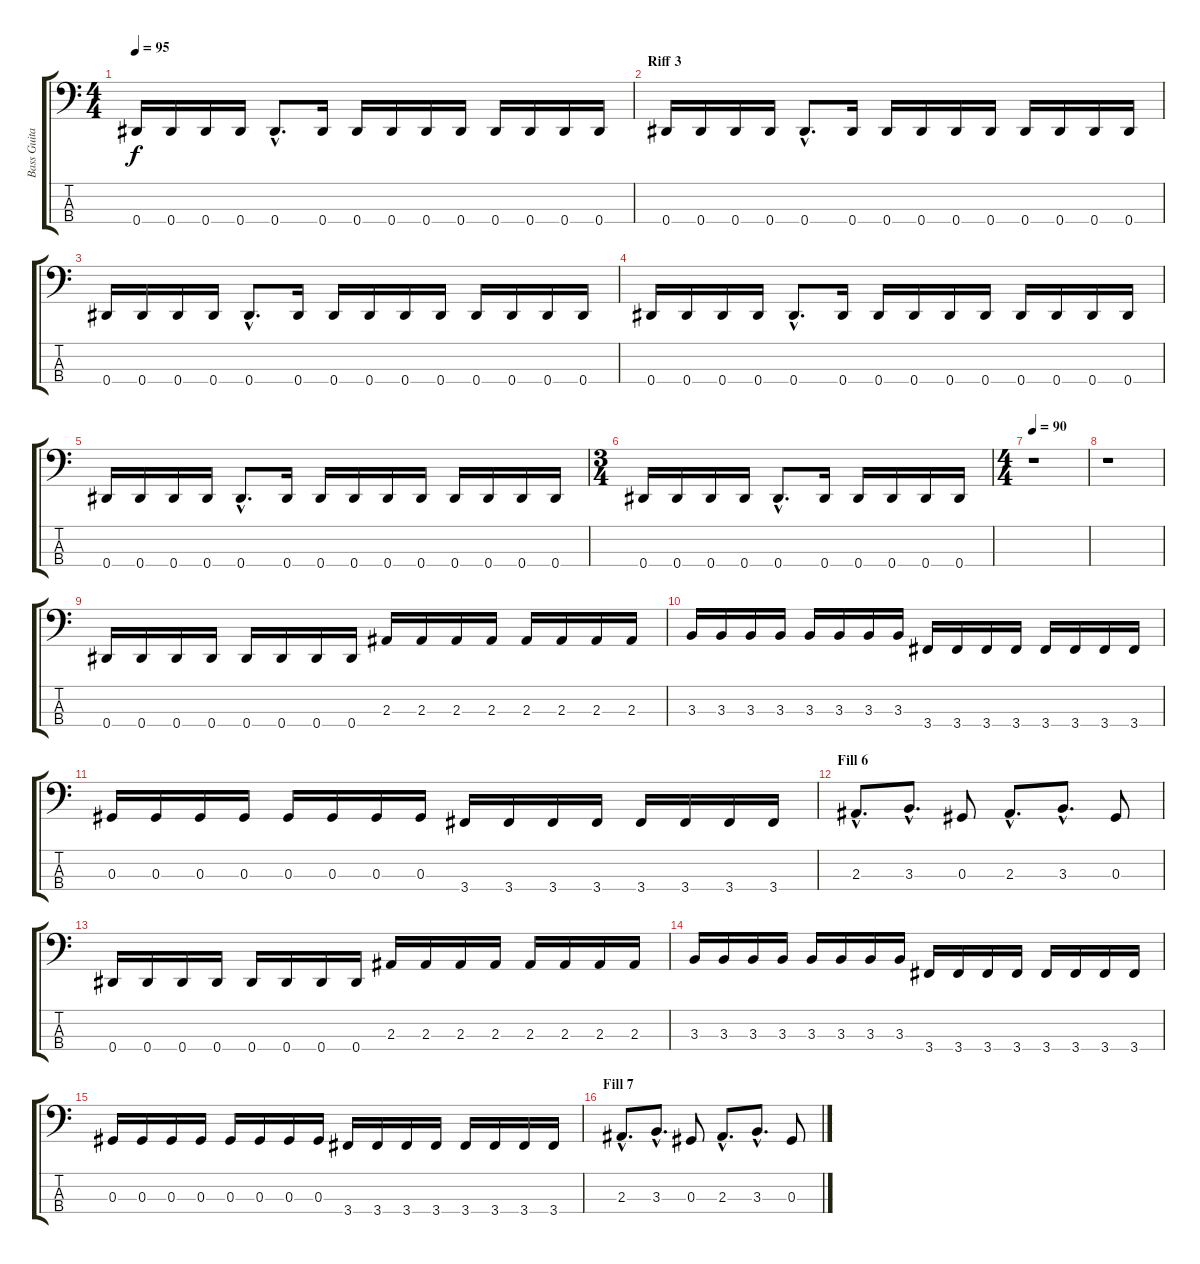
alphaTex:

\track ("Bass Guitar" "Bass Guita") {instrument electricbassfinger}
\staff {score tabs}
\tuning (Gb2 Db2 Ab1 Eb1) {hide}
\ts (4 4)
\tempo 95
\clef f4
\ks c
0.4.16{dy f} 0.4.16 0.4.16 0.4.16 0.4{hac}.8{d} 0.4.16 0.4.16 0.4.16 0.4.16 0.4.16 0.4.16 0.4.16 0.4.16 0.4.16 |
\section ("" "Riff 3")
0.4.16 0.4.16 0.4.16 0.4.16 0.4{hac}.8{d} 0.4.16 0.4.16 0.4.16 0.4.16 0.4.16 0.4.16 0.4.16 0.4.16 0.4.16 |
0.4.16 0.4.16 0.4.16 0.4.16 0.4{hac}.8{d} 0.4.16 0.4.16 0.4.16 0.4.16 0.4.16 0.4.16 0.4.16 0.4.16 0.4.16 |
0.4.16 0.4.16 0.4.16 0.4.16 0.4{hac}.8{d} 0.4.16 0.4.16 0.4.16 0.4.16 0.4.16 0.4.16 0.4.16 0.4.16 0.4.16 |
0.4.16 0.4.16 0.4.16 0.4.16 0.4{hac}.8{d} 0.4.16 0.4.16 0.4.16 0.4.16 0.4.16 0.4.16 0.4.16 0.4.16 0.4.16 |
\ts (3 4)
0.4.16 0.4.16 0.4.16 0.4.16 0.4{hac}.8{d} 0.4.16 0.4.16 0.4.16 0.4.16 0.4.16 |
\ts (4 4)
\tempo 90
r.1 |
r.1 |
0.4.16 0.4.16 0.4.16 0.4.16 0.4.16 0.4.16 0.4.16 0.4.16 2.3.16 2.3.16 2.3.16 2.3.16 2.3.16 2.3.16 2.3.16 2.3.16 |
3.3.16 3.3.16 3.3.16 3.3.16 3.3.16 3.3.16 3.3.16 3.3.16 3.4.16 3.4.16 3.4.16 3.4.16 3.4.16 3.4.16 3.4.16 3.4.16 |
0.3.16 0.3.16 0.3.16 0.3.16 0.3.16 0.3.16 0.3.16 0.3.16 3.4.16 3.4.16 3.4.16 3.4.16 3.4.16 3.4.16 3.4.16 3.4.16 |
\section ("" "Fill 6")
2.3{hac}.8{d} 3.3{hac}.8{d} 0.3.8 2.3{hac}.8{d} 3.3{hac}.8{d} 0.3.8 |
0.4.16 0.4.16 0.4.16 0.4.16 0.4.16 0.4.16 0.4.16 0.4.16 2.3.16 2.3.16 2.3.16 2.3.16 2.3.16 2.3.16 2.3.16 2.3.16 |
3.3.16 3.3.16 3.3.16 3.3.16 3.3.16 3.3.16 3.3.16 3.3.16 3.4.16 3.4.16 3.4.16 3.4.16 3.4.16 3.4.16 3.4.16 3.4.16 |
0.3.16 0.3.16 0.3.16 0.3.16 0.3.16 0.3.16 0.3.16 0.3.16 3.4.16 3.4.16 3.4.16 3.4.16 3.4.16 3.4.16 3.4.16 3.4.16 |
\section ("" "Fill 7")
2.3{hac}.8{d} 3.3{hac}.8{d} 0.3.8 2.3{hac}.8{d} 3.3{hac}.8{d} 0.3.8
